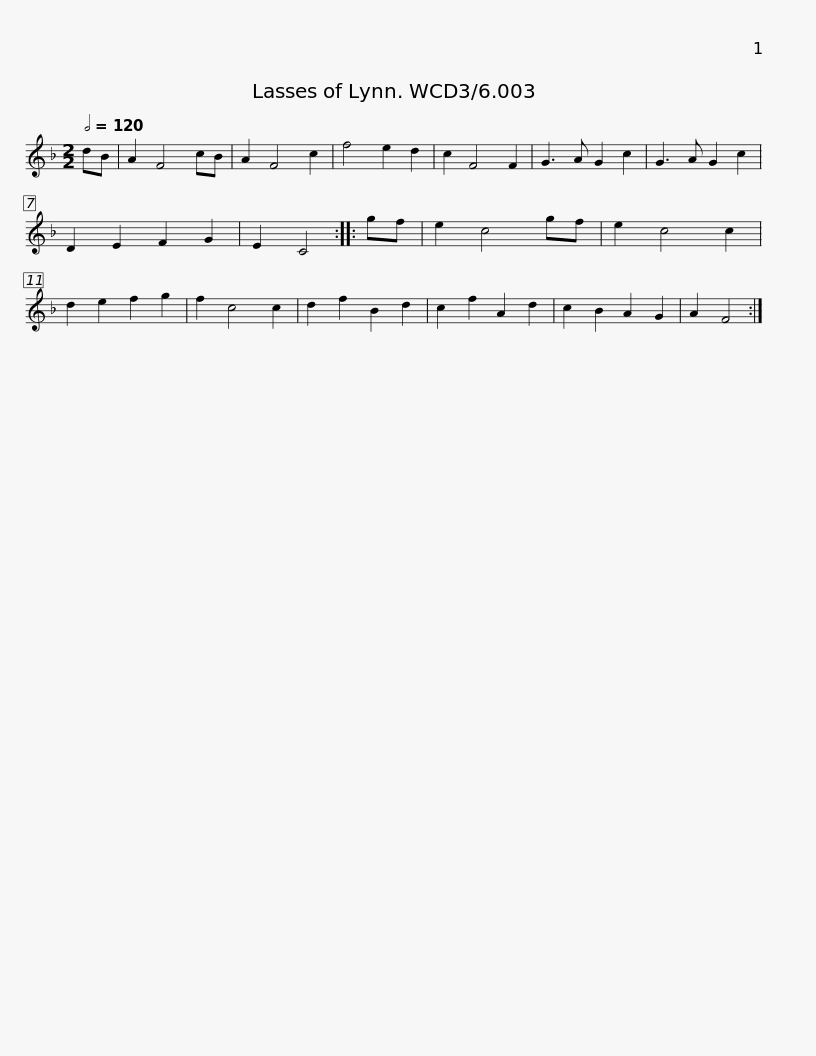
X:1
L:1/8
Q:1/2=120
M:2/2
I:linebreak $
K:F
V:1 treble
V:1
 dB | A2 F4 cB | A2 F4 c2 | f4 e2 d2 | c2 F4 F2 | %5
 G3 A G2 c2 | G3 A G2 c2 | D2 E2 F2 G2 | E2 C4 :: gf | %10
 e2 c4 gf |$ e2 c4 c2 | d2 e2 f2 g2 | f2 c4 c2 | d2 f2 B2 d2 | %15
 c2 f2 A2 d2 | c2 B2 A2 G2 | A2 F4 :| %18
